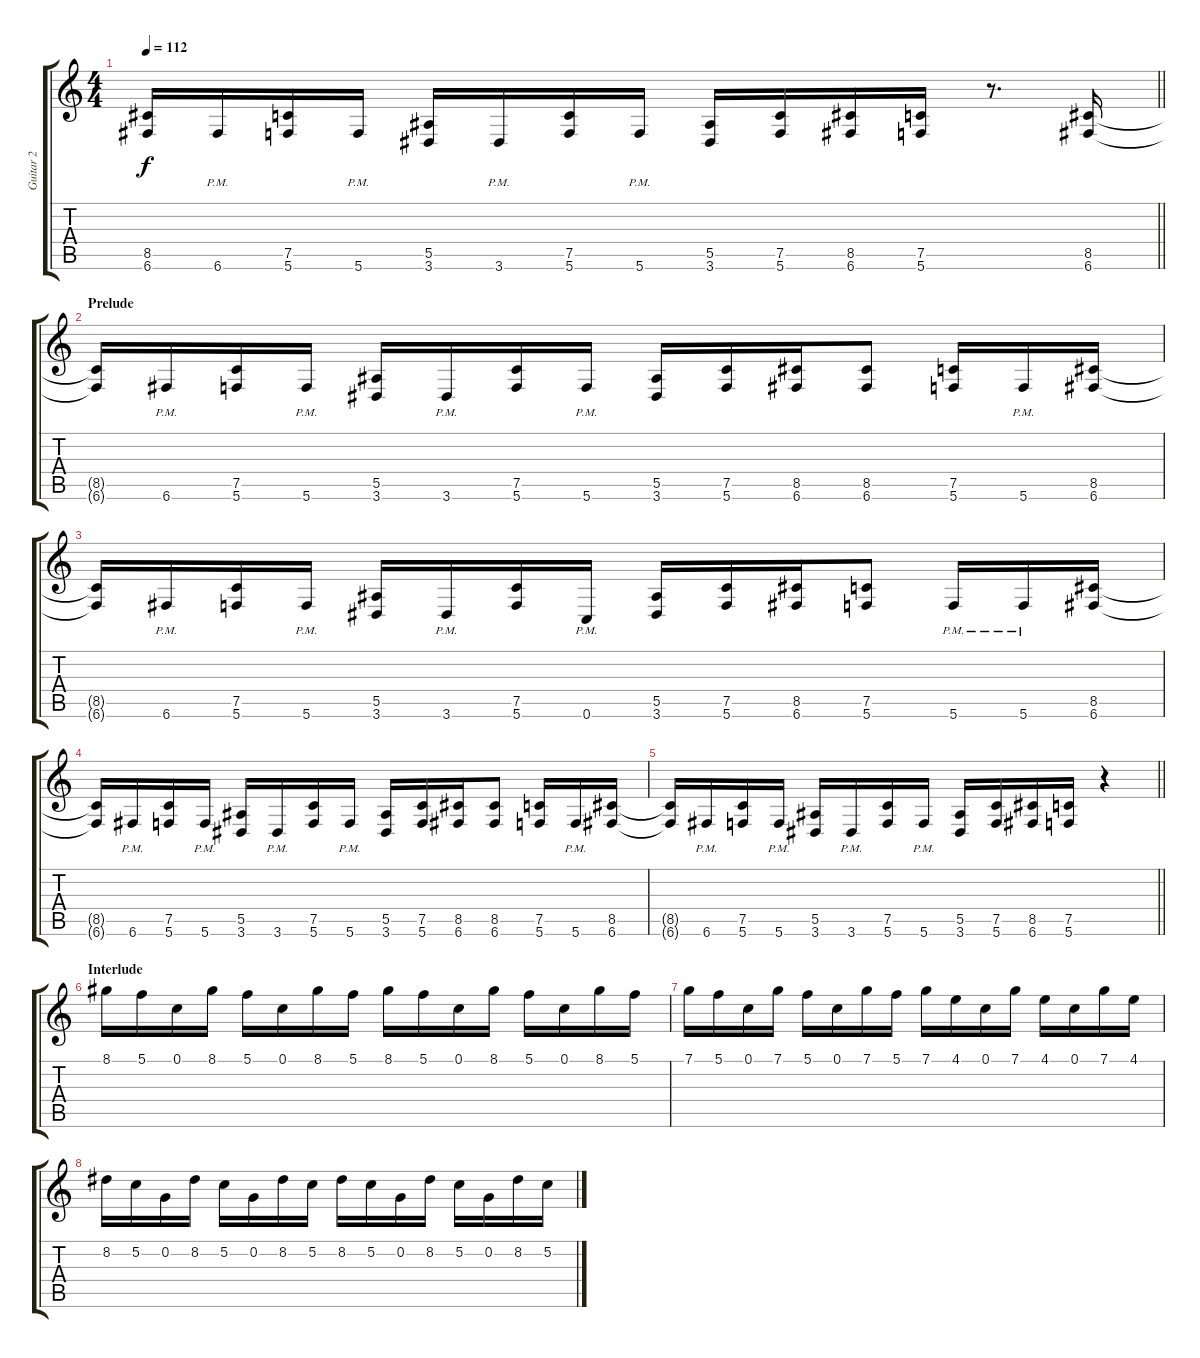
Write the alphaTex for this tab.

\track ("Guitar 2" "Guitar 2") {instrument distortionguitar}
\staff {score tabs}
\tuning (C4 G3 Eb3 Bb2 F2 C2) {hide}
\ts (4 4)
\tempo 112
\clef g2
\barLineRight lightlight
\ks c
(8.5{t} 6.6{t}).16{dy f} 6.6{pm}.16 (7.5 5.6).16 5.6{pm}.16 (5.5 3.6).16 3.6{pm}.16 (7.5 5.6).16 5.6{pm}.16 (5.5 3.6).16 (7.5 5.6).16 (8.5 6.6).16 (7.5 5.6).16 r.8{d} (8.5 6.6).16 |
\section ("" "Prelude")
(8.5{t} 6.6{t}).16 6.6{pm}.16 (7.5 5.6).16 5.6{pm}.16 (5.5 3.6).16 3.6{pm}.16 (7.5 5.6).16 5.6{pm}.16 (5.5 3.6).16 (7.5 5.6).16 (8.5 6.6).16 (8.5 6.6).8 (7.5 5.6).16 5.6{pm}.16 (8.5 6.6).16 |
(8.5{t} 6.6{t}).16 6.6{pm}.16 (7.5 5.6).16 5.6{pm}.16 (5.5 3.6).16 3.6{pm}.16 (7.5 5.6).16 0.6{pm}.16 (5.5 3.6).16 (7.5 5.6).16 (8.5 6.6).16 (7.5 5.6).8 5.6{pm}.16 5.6{pm}.16 (8.5 6.6).16 |
(8.5{t} 6.6{t}).16 6.6{pm}.16 (7.5 5.6).16 5.6{pm}.16 (5.5 3.6).16 3.6{pm}.16 (7.5 5.6).16 5.6{pm}.16 (5.5 3.6).16 (7.5 5.6).16 (8.5 6.6).16 (8.5 6.6).8 (7.5 5.6).16 5.6{pm}.16 (8.5 6.6).16 |
\barLineRight lightlight
(8.5{t} 6.6{t}).16 6.6{pm}.16 (7.5 5.6).16 5.6{pm}.16 (5.5 3.6).16 3.6{pm}.16 (7.5 5.6).16 5.6{pm}.16 (5.5 3.6).16 (7.5 5.6).16 (8.5 6.6).16 (7.5 5.6).16 r.4 |
\section ("" "Interlude")
8.1.16 5.1.16 0.1.16 8.1.16 5.1.16 0.1.16 8.1.16 5.1.16 8.1.16 5.1.16 0.1.16 8.1.16 5.1.16 0.1.16 8.1.16 5.1.16 |
7.1.16 5.1.16 0.1.16 7.1.16 5.1.16 0.1.16 7.1.16 5.1.16 7.1.16 4.1.16 0.1.16 7.1.16 4.1.16 0.1.16 7.1.16 4.1.16 |
8.2.16 5.2.16 0.2.16 8.2.16 5.2.16 0.2.16 8.2.16 5.2.16 8.2.16 5.2.16 0.2.16 8.2.16 5.2.16 0.2.16 8.2.16 5.2.16
